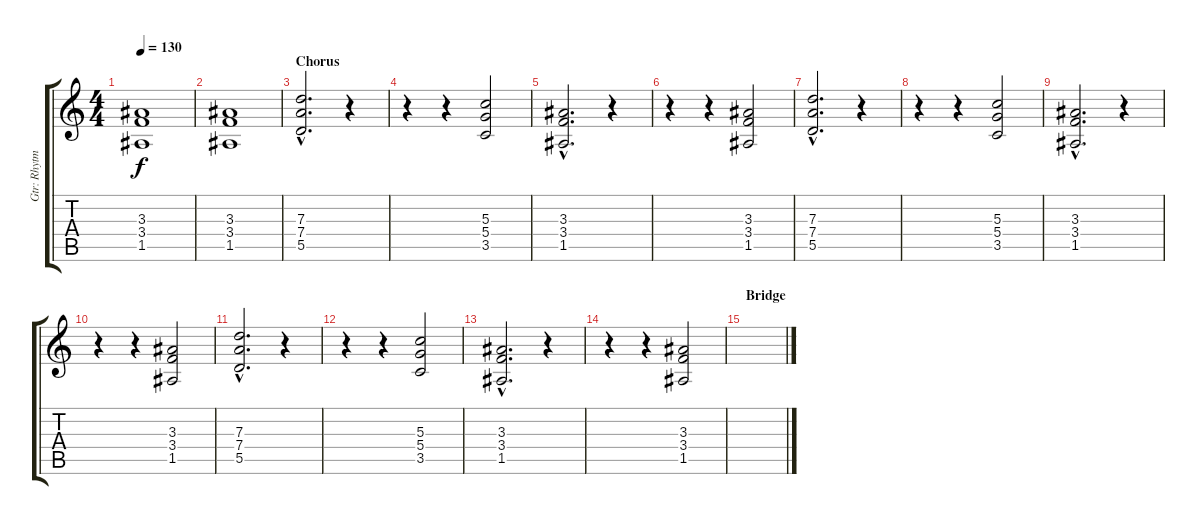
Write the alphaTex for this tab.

\track ("Gtr: Rhytm" "Gtr: Rhytm") {instrument distortionguitar}
\staff {score tabs}
\tuning (E4 B3 G3 D3 A2 E2) {hide}
\ts (4 4)
\tempo 130
\clef g2
\ks c
(3.3 3.4 1.5).1{dy f} |
(3.3 3.4 1.5).1 |
\section ("" "Chorus")
(7.3{hac} 7.4{hac} 5.5{hac}).2{d} r.4 |
r.4 r.4 (5.3 5.4 3.5).2 |
(3.3{hac} 3.4{hac} 1.5{hac}).2{d} r.4 |
r.4 r.4 (3.3 3.4 1.5).2 |
(7.3{hac} 7.4{hac} 5.5{hac}).2{d} r.4 |
r.4 r.4 (5.3 5.4 3.5).2 |
(3.3{hac} 3.4{hac} 1.5{hac}).2{d} r.4 |
r.4 r.4 (3.3 3.4 1.5).2 |
(7.3{hac} 7.4{hac} 5.5{hac}).2{d} r.4 |
r.4 r.4 (5.3 5.4 3.5).2 |
(3.3{hac} 3.4{hac} 1.5{hac}).2{d} r.4 |
r.4 r.4 (3.3 3.4 1.5).2 |
\section ("" "Bridge")
